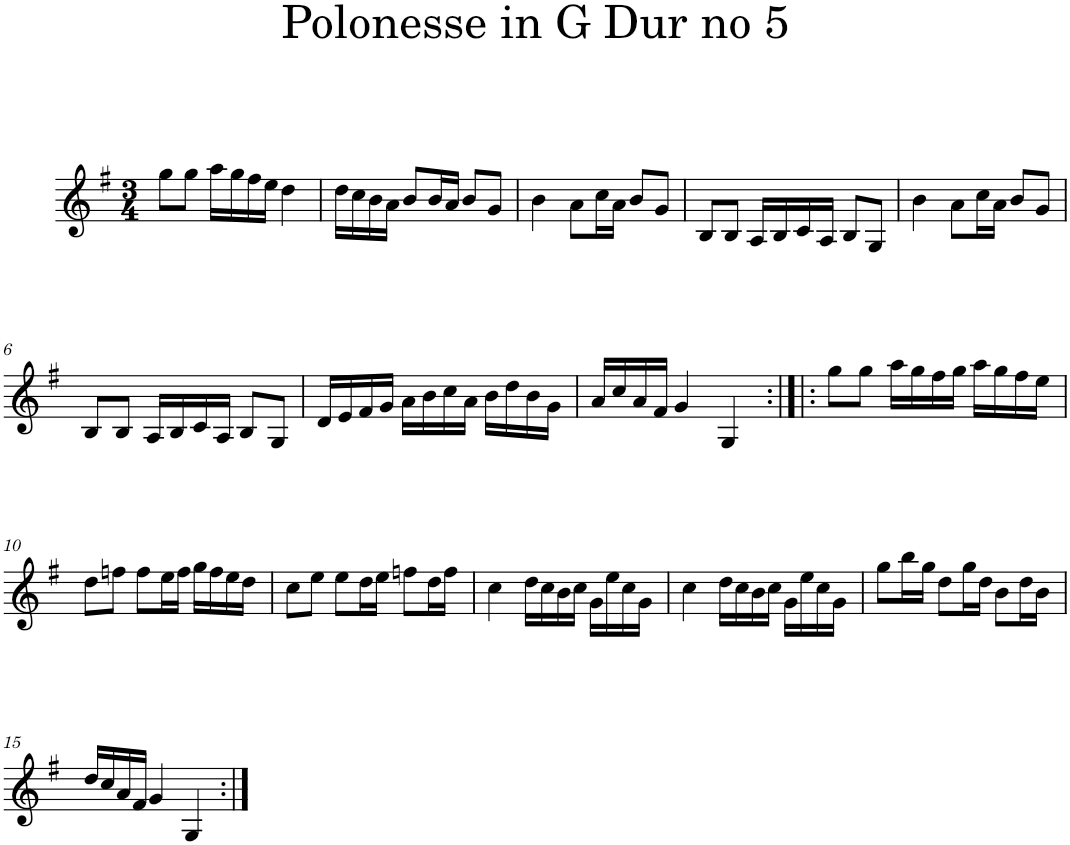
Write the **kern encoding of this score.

**kern
*part1
*staff1
*I"Piano
*I'Pno
*clefG2
*k[f#]
*G:
*M3/4
=1
8gg\L
8gg\J
16aa\LL
16gg\
16ff#\
16ee\JJ
4dd\
=2
16dd\LL
16cc\
16b\
16a\JJ
8b/L
16b/L
16a/JJ
8b/L
8g/J
=3
4b\
8a\L
16cc\L
16a\JJ
8b/L
8g/J
=4
8B/L
8B/J
16A/LL
16B/
16c/
16A/JJ
8B/L
8G/J
=5
4b\
8a\L
16cc\L
16a\JJ
8b/L
8g/J
!!LO:LB:g=z
=6
8B/L
8B/J
16A/LL
16B/
16c/
16A/JJ
8B/L
8G/J
=7
16d/LL
16e/
16f#/
16g/JJ
16a\LL
16b\
16cc\
16a\JJ
16b\LL
16dd\
16b\
16g\JJ
=8
16a/LL
16cc/
16a/
16f#/JJ
4g/
4G/
=9:|!|:
8gg\L
8gg\J
16aa\LL
16gg\
16ff#\
16gg\JJ
16aa\LL
16gg\
16ff#\
16ee\JJ
!!LO:LB:g=z
=10
8dd\L
8ffn\J
8ff\L
16ee\L
16ff\JJ
16gg\LL
16ff\
16ee\
16dd\JJ
=11
8cc\L
8ee\J
8ee\L
16dd\L
16ee\JJ
8ffn\L
16dd\L
16ff\JJ
=12
4cc\
16dd\LL
16cc\
16b\
16cc\JJ
16g\LL
16ee\
16cc\
16g\JJ
=13
4cc\
16dd\LL
16cc\
16b\
16cc\JJ
16g\LL
16ee\
16cc\
16g\JJ
=14
8gg\L
16bb\L
16gg\JJ
8dd\L
16gg\L
16dd\JJ
8b\L
16dd\L
16b\JJ
!!LO:LB:g=z
=15
16dd/LL
16cc/
16a/
16f#/JJ
4g/
4G/
=:|!
*-
